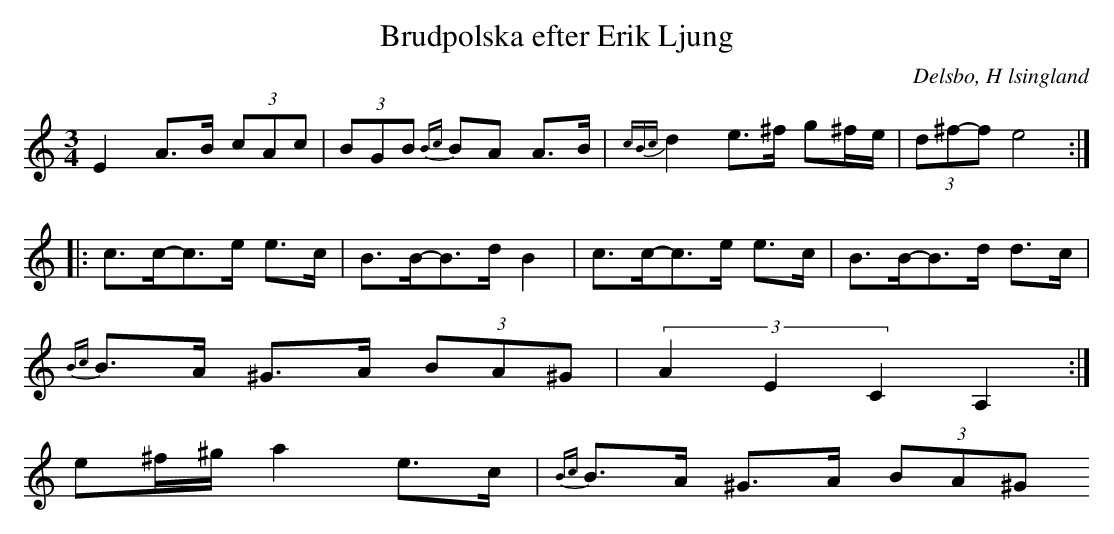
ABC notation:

X:1
T: Brudpolska efter Erik Ljung
O: Delsbo, H lsingland
M: 3/4
L: 1/8
K: Am
E2 A>B (3cAc| (3BGB {Bc}BA A>B|{cBc}d2 e>^f g^f/e/|(3d^f-f e4 :|
|:c>c-c>e e>c|B>B-B>d B2|c>c-c>e e>c|B>B-B>d d>c|
{Bc}B>A ^G>A (3BA^G|(3A2E2C2 A,2:|
e^f/^g/ a2 e>c|{Bc}B>A ^G>A (3BA^G
